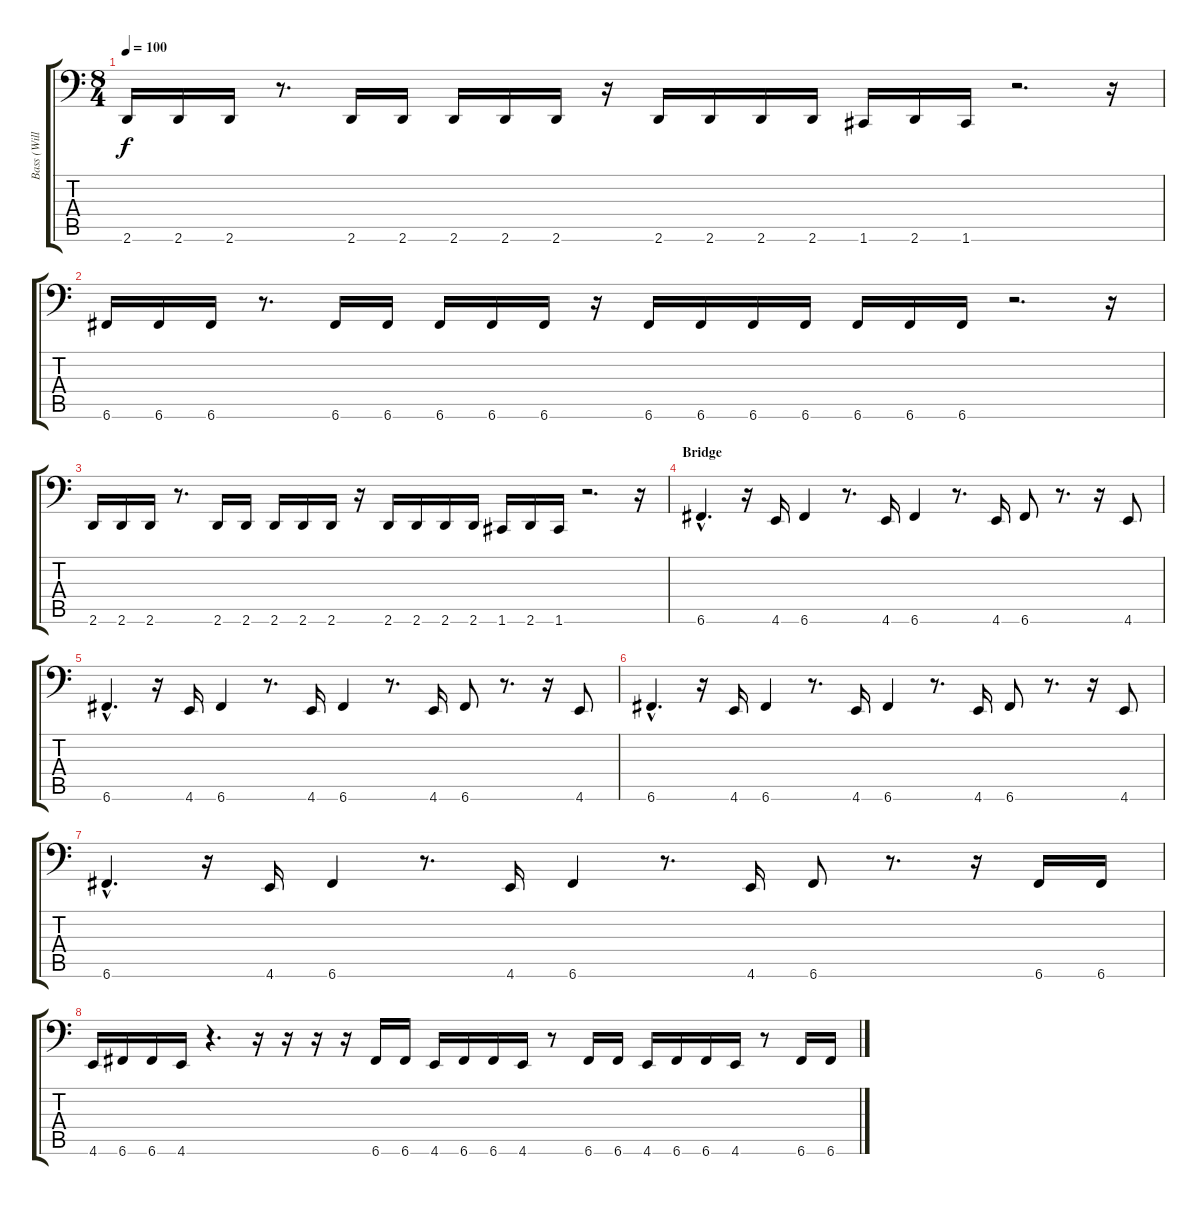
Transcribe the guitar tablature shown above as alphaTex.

\track ("Bass (Will Boyd)" "Bass (Will") {instrument electricbasspick}
\staff {score tabs}
\tuning (D3 A2 F2 C2 G1 C1) {hide}
\ts (8 4)
\tempo 100
\clef f4
\ks c
2.6.16{dy f} 2.6.16 2.6.16 r.8{d} 2.6.16 2.6.16 2.6.16 2.6.16 2.6.16 r.16 2.6.16 2.6.16 2.6.16 2.6.16 1.6.16 2.6.16 1.6.16 r.2{d} r.16 |
6.6.16 6.6.16 6.6.16 r.8{d} 6.6.16 6.6.16 6.6.16 6.6.16 6.6.16 r.16 6.6.16 6.6.16 6.6.16 6.6.16 6.6.16 6.6.16 6.6.16 r.2{d} r.16 |
2.6.16 2.6.16 2.6.16 r.8{d} 2.6.16 2.6.16 2.6.16 2.6.16 2.6.16 r.16 2.6.16 2.6.16 2.6.16 2.6.16 1.6.16 2.6.16 1.6.16 r.2{d} r.16 |
\section ("" "Bridge")
6.6{hac}.4{d} r.16 4.6.16 6.6.4 r.8{d} 4.6.16 6.6.4 r.8{d} 4.6.16 6.6.8 r.8{d} r.16 4.6.8 |
6.6{hac}.4{d} r.16 4.6.16 6.6.4 r.8{d} 4.6.16 6.6.4 r.8{d} 4.6.16 6.6.8 r.8{d} r.16 4.6.8 |
6.6{hac}.4{d} r.16 4.6.16 6.6.4 r.8{d} 4.6.16 6.6.4 r.8{d} 4.6.16 6.6.8 r.8{d} r.16 4.6.8 |
6.6{hac}.4{d} r.16 4.6.16 6.6.4 r.8{d} 4.6.16 6.6.4 r.8{d} 4.6.16 6.6.8 r.8{d} r.16 6.6.16 6.6.16 |
4.6.16 6.6.16 6.6.16 4.6.16 r.4{d} r.16 r.16 r.16 r.16 6.6.16 6.6.16 4.6.16 6.6.16 6.6.16 4.6.16 r.8 6.6.16 6.6.16 4.6.16 6.6.16 6.6.16 4.6.16 r.8 6.6.16 6.6.16
